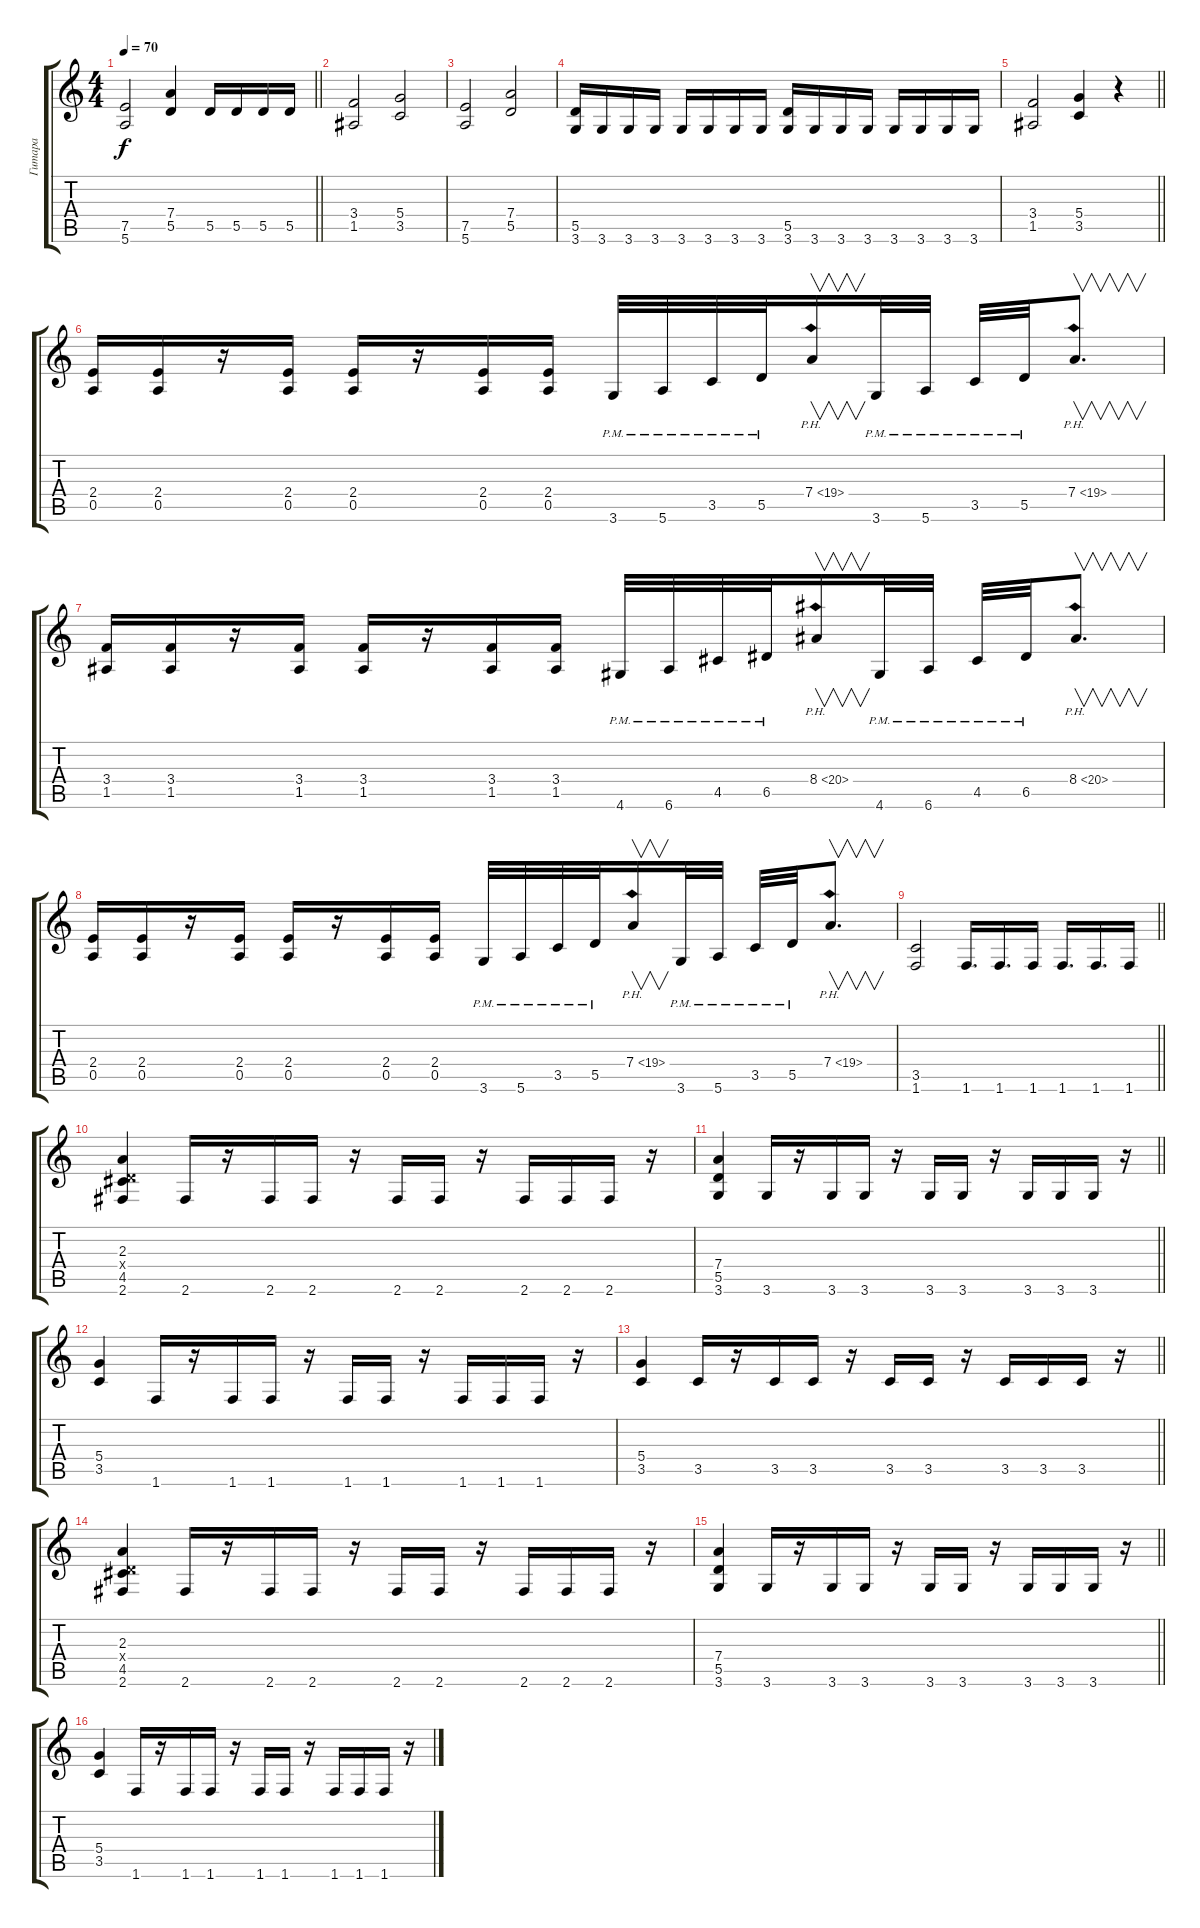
\track ("Гитара" "Гитара") {instrument electricguitarclean}
\staff {score tabs}
\tuning (E4 B3 G3 D3 A2 E2) {hide}
\ts (4 4)
\tempo 70
\clef g2
\barLineRight lightlight
\ks c
(7.5 5.6).2{dy f} (7.4 5.5).4 5.5.16 5.5.16 5.5.16 5.5.16 |
(3.4 1.5).2 (5.4 3.5).2 |
(7.5 5.6).2 (7.4 5.5).2 |
(5.5 3.6).16 3.6.16 3.6.16 3.6.16 3.6.16 3.6.16 3.6.16 3.6.16 (5.5 3.6).16 3.6.16 3.6.16 3.6.16 3.6.16 3.6.16 3.6.16 3.6.16 |
\barLineRight lightlight
(3.4 1.5).2 (5.4 3.5).4 r.4 |
\section ("" "")
(2.4 0.5).16 (2.4 0.5).16 r.16 (2.4 0.5).16 (2.4 0.5).16 r.16 (2.4 0.5).16 (2.4 0.5).16 3.6{pm}.32 5.6{pm}.32 3.5{pm}.32 5.5{pm}.32 7.4{ph 12}.16{v} 3.6{pm}.32 5.6{pm}.32 3.5{pm}.32 5.5{pm}.32 7.4{ph 12}.8{v d} |
(3.4 1.5).16 (3.4 1.5).16 r.16 (3.4 1.5).16 (3.4 1.5).16 r.16 (3.4 1.5).16 (3.4 1.5).16 4.6{pm}.32 6.6{pm}.32 4.5{pm}.32 6.5{pm}.32 8.4{ph 12}.16{v} 4.6{pm}.32 6.6{pm}.32 4.5{pm}.32 6.5{pm}.32 8.4{ph 12}.8{v d} |
(2.4 0.5).16 (2.4 0.5).16 r.16 (2.4 0.5).16 (2.4 0.5).16 r.16 (2.4 0.5).16 (2.4 0.5).16 3.6{pm}.32 5.6{pm}.32 3.5{pm}.32 5.5{pm}.32 7.4{ph 12}.16{v} 3.6{pm}.32 5.6{pm}.32 3.5{pm}.32 5.5{pm}.32 7.4{ph 12}.8{v d} |
\barLineRight lightlight
(3.5 1.6).2 1.6.16{d} 1.6.16{d} 1.6.16 1.6.16{d} 1.6.16{d} 1.6.16 |
\section ("" "")
(2.3 0.4{x} 4.5 2.6).4 2.6.16 r.16 2.6.16 2.6.16 r.16 2.6.16 2.6.16 r.16 2.6.16 2.6.16 2.6.16 r.16 |
\barLineRight lightlight
(7.4 5.5 3.6).4 3.6.16 r.16 3.6.16 3.6.16 r.16 3.6.16 3.6.16 r.16 3.6.16 3.6.16 3.6.16 r.16 |
(5.4 3.5).4 1.6.16 r.16 1.6.16 1.6.16 r.16 1.6.16 1.6.16 r.16 1.6.16 1.6.16 1.6.16 r.16 |
\barLineRight lightlight
(5.4 3.5).4 3.5.16 r.16 3.5.16 3.5.16 r.16 3.5.16 3.5.16 r.16 3.5.16 3.5.16 3.5.16 r.16 |
(2.3 0.4{x} 4.5 2.6).4 2.6.16 r.16 2.6.16 2.6.16 r.16 2.6.16 2.6.16 r.16 2.6.16 2.6.16 2.6.16 r.16 |
\barLineRight lightlight
(7.4 5.5 3.6).4 3.6.16 r.16 3.6.16 3.6.16 r.16 3.6.16 3.6.16 r.16 3.6.16 3.6.16 3.6.16 r.16 |
(5.4 3.5).4 1.6.16 r.16 1.6.16 1.6.16 r.16 1.6.16 1.6.16 r.16 1.6.16 1.6.16 1.6.16 r.16
